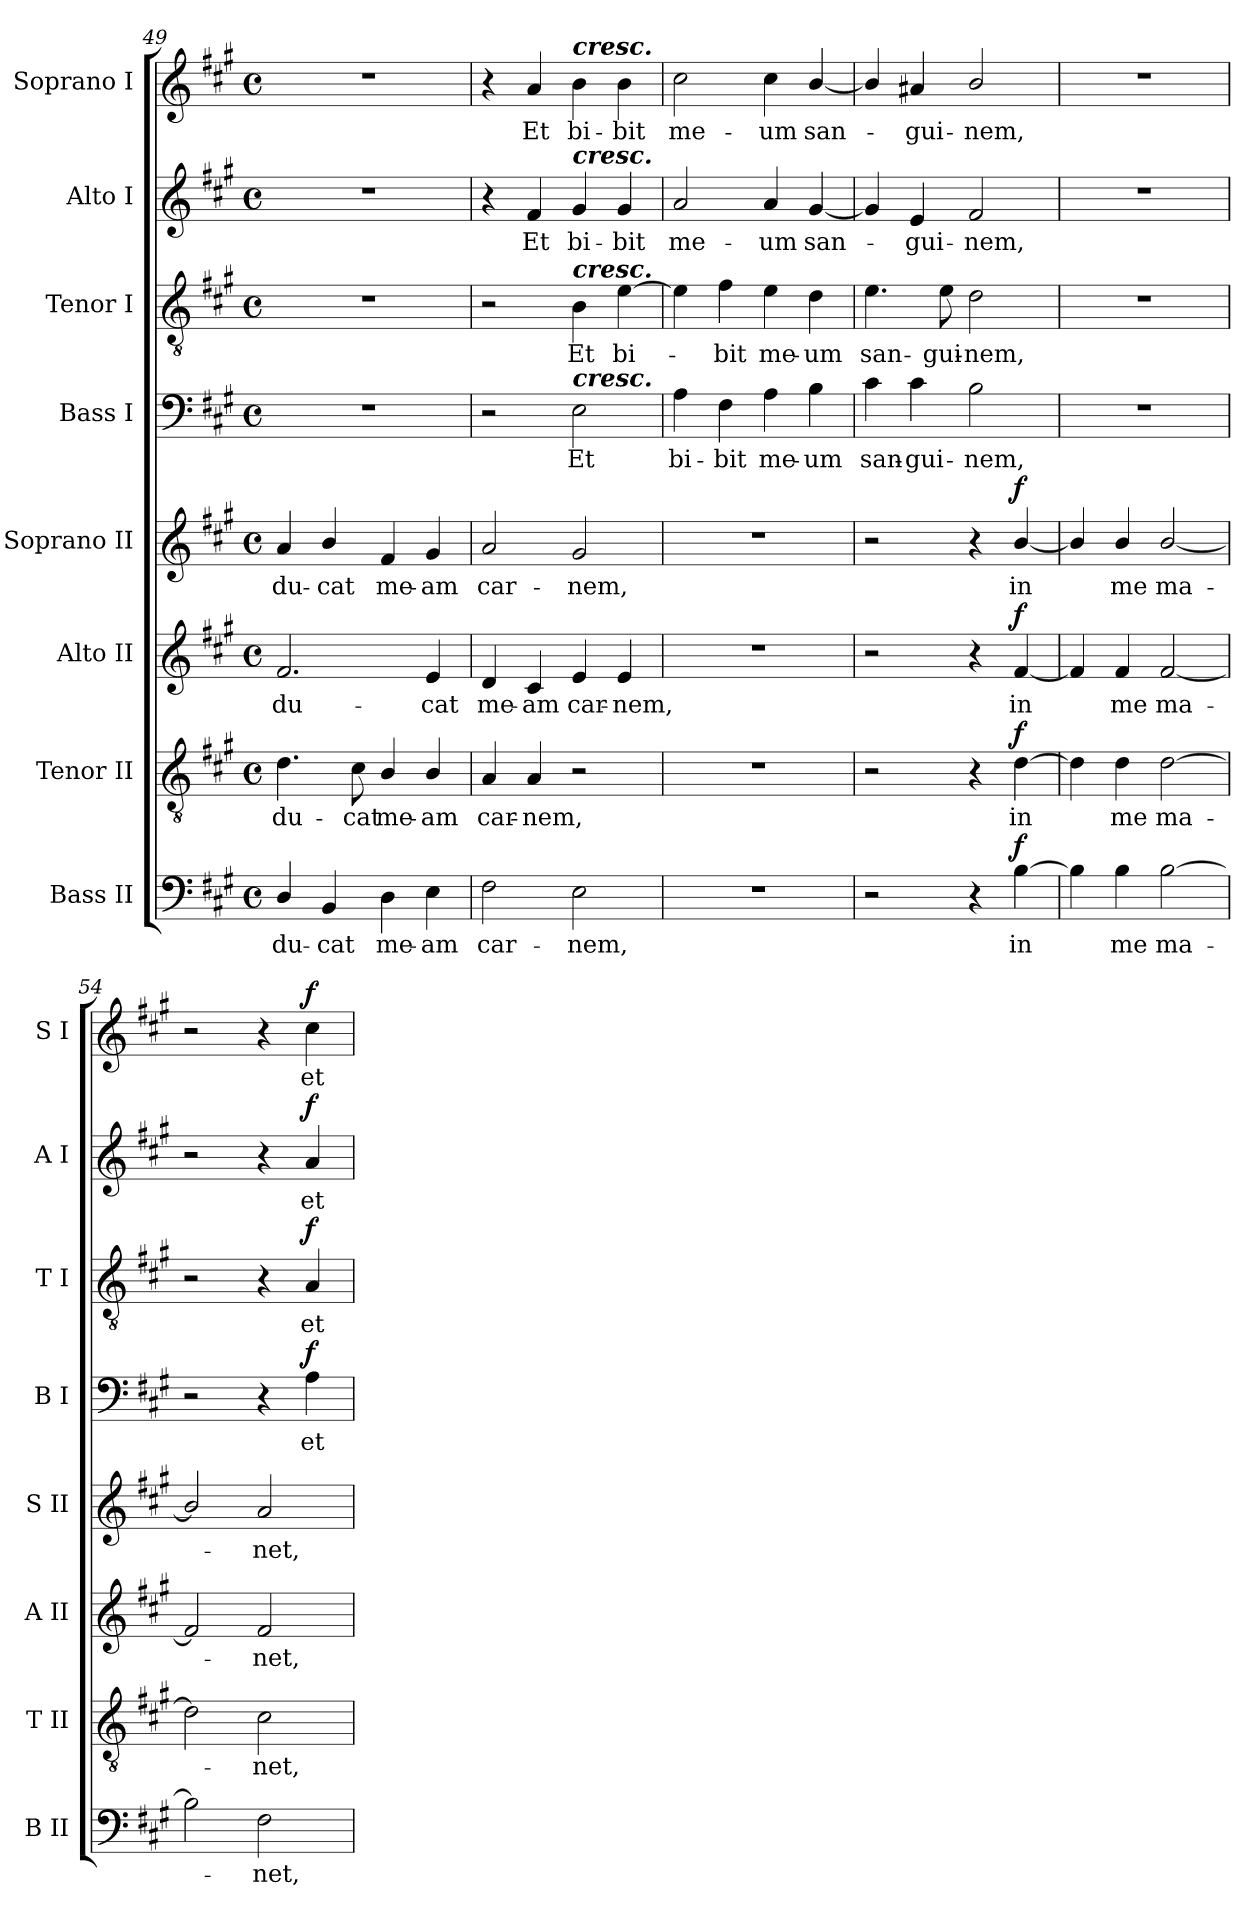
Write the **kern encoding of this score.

**kern	**text	**dynam	**kern	**text	**dynam	**kern	**text	**dynam	**kern	**text	**dynam	**kern	**text	**dynam	**kern	**text	**dynam	**kern	**text	**dynam	**kern	**text	**dynam
*part8	*part8	*part8	*part7	*part7	*part7	*part6	*part6	*part6	*part5	*part5	*part5	*part4	*part4	*part4	*part3	*part3	*part3	*part2	*part2	*part2	*part1	*part1	*part1
*staff8	*staff8	*staff8	*staff7	*staff7	*staff7	*staff6	*staff6	*staff6	*staff5	*staff5	*staff5	*staff4	*staff4	*staff4	*staff3	*staff3	*staff3	*staff2	*staff2	*staff2	*staff1	*staff1	*staff1
*I"Bass II	*	*	*I"Tenor II	*	*	*I"Alto II	*	*	*I"Soprano II	*	*	*I"Bass I	*	*	*I"Tenor I	*	*	*I"Alto I	*	*	*I"Soprano I	*	*
*I'B II	*	*	*I'T II	*	*	*I'A II	*	*	*I'S II	*	*	*I'B I	*	*	*I'T I	*	*	*I'A I	*	*	*I'S I	*	*
!!LO:LB:g=z
*clefF4	*	*	*clefGv2	*	*	*clefG2	*	*	*clefG2	*	*	*clefF4	*	*	*clefGv2	*	*	*clefG2	*	*	*clefG2	*	*
*k[f#c#g#]	*	*	*k[f#c#g#]	*	*	*k[f#c#g#]	*	*	*k[f#c#g#]	*	*	*k[f#c#g#]	*	*	*k[f#c#g#]	*	*	*k[f#c#g#]	*	*	*k[f#c#g#]	*	*
*A:	*	*	*A:	*	*	*A:	*	*	*A:	*	*	*A:	*	*	*A:	*	*	*A:	*	*	*A:	*	*
*M4/4	*	*	*M4/4	*	*	*M4/4	*	*	*M4/4	*	*	*M4/4	*	*	*M4/4	*	*	*M4/4	*	*	*M4/4	*	*
*met(c)	*	*	*met(c)	*	*	*met(c)	*	*	*met(c)	*	*	*met(c)	*	*	*met(c)	*	*	*met(c)	*	*	*met(c)	*	*
=49	=49	=49	=49	=49	=49	=49	=49	=49	=49	=49	=49	=49	=49	=49	=49	=49	=49	=49	=49	=49	=49	=49	=49
!	!LO:LY:b	!	!	!LO:LY:b	!	!	!LO:LY:b	!	!	!LO:LY:b	!	!	!	!	!	!	!	!	!	!	!	!	!
4D/	-du-	.	4.d	-du-	.	2.f#	-du-	.	4a	-du-	.	1r	.	.	1r	.	.	1r	.	.	1r	.	.
!	!LO:LY:b	!	!	!	!	!	!	!	!	!LO:LY:b	!	!	!	!	!	!	!	!	!	!	!	!	!
4BB	-cat	.	.	.	.	.	.	.	4b/	-cat	.	.	.	.	.	.	.	.	.	.	.	.	.
!	!	!	!	!LO:LY:b	!	!	!	!	!	!	!	!	!	!	!	!	!	!	!	!	!	!	!
.	.	.	8c#	-cat	.	.	.	.	.	.	.	.	.	.	.	.	.	.	.	.	.	.	.
!	!LO:LY:b	!	!	!LO:LY:b	!	!	!	!	!	!LO:LY:b	!	!	!	!	!	!	!	!	!	!	!	!	!
4D	me-	.	4B/	me-	.	.	.	.	4f#	me-	.	.	.	.	.	.	.	.	.	.	.	.	.
!	!LO:LY:b	!	!	!LO:LY:b	!	!	!LO:LY:b	!	!	!LO:LY:b	!	!	!	!	!	!	!	!	!	!	!	!	!
4E	-am	.	4B/	-am	.	4e	-cat	.	4g#	-am	.	.	.	.	.	.	.	.	.	.	.	.	.
=50	=50	=50	=50	=50	=50	=50	=50	=50	=50	=50	=50	=50	=50	=50	=50	=50	=50	=50	=50	=50	=50	=50	=50
!	!LO:LY:b	!	!	!LO:LY:b	!	!	!LO:LY:b	!	!	!LO:LY:b	!	!	!	!	!	!	!	!	!	!	!	!	!
2F#	car-	.	4A	car-	.	4d	me-	.	2a	car-	.	2r	.	.	2r	.	.	4r	.	.	4r	.	.
!	!	!	!	!LO:LY:b	!	!	!LO:LY:b	!	!	!	!	!	!	!	!	!	!	!	!LO:LY:b	!	!	!LO:LY:b	!
.	.	.	4A	-nem,	.	4c#	-am	.	.	.	.	.	.	.	.	.	.	4f#	Et	.	4a	Et	.
!	!	!	!	!	!	!	!	!	!	!	!	!	!	!	!	!	!	!	!	!	!LO:TX:a:Bi:t=cresc.	!	!
!	!	!	!	!	!	!	!	!	!	!	!	!	!	!	!	!	!	!LO:TX:a:Bi:t=cresc.	!	!	!	!	!
!	!	!	!	!	!	!	!	!	!	!	!	!	!	!	!LO:TX:a:Bi:t=cresc.	!	!	!	!	!	!	!	!
!	!	!	!	!	!	!	!	!	!	!	!	!LO:TX:a:Bi:t=cresc.	!	!	!	!	!	!	!	!	!	!	!
!	!LO:LY:b	!	!	!	!	!	!LO:LY:b	!	!	!LO:LY:b	!	!	!LO:LY:b	!	!	!LO:LY:b	!	!	!LO:LY:b	!	!	!LO:LY:b	!
2E	-nem,	.	2r	.	.	4e	car-	.	2g#	-nem,	.	2E	Et	.	4B	Et	.	4g#	bi-	.	4b	bi-	.
!	!	!	!	!	!	!	!LO:LY:b	!	!	!	!	!	!	!	!	!LO:LY:b	!	!	!LO:LY:b	!	!	!LO:LY:b	!
.	.	.	.	.	.	4e	-nem,	.	.	.	.	.	.	.	[4e	bi-	.	4g#	-bit	.	4b	-bit	.
=51	=51	=51	=51	=51	=51	=51	=51	=51	=51	=51	=51	=51	=51	=51	=51	=51	=51	=51	=51	=51	=51	=51	=51
!	!	!	!	!	!	!	!	!	!	!	!	!	!LO:LY:b	!	!	!	!	!	!LO:LY:b	!	!	!LO:LY:b	!
1r	.	.	1r	.	.	1r	.	.	1r	.	.	4A	bi-	.	4e]	.	.	2a	me-	.	2cc#	me-	.
!	!	!	!	!	!	!	!	!	!	!	!	!	!LO:LY:b	!	!	!LO:LY:b	!	!	!	!	!	!	!
.	.	.	.	.	.	.	.	.	.	.	.	4F#	-bit	.	4f#	bit	.	.	.	.	.	.	.
!	!	!	!	!	!	!	!	!	!	!	!	!	!LO:LY:b	!	!	!LO:LY:b	!	!	!LO:LY:b	!	!	!LO:LY:b	!
.	.	.	.	.	.	.	.	.	.	.	.	4A	me-	.	4e	me-	.	4a	-um	.	4cc#	-um	.
!	!	!	!	!	!	!	!	!	!	!	!	!	!LO:LY:b	!	!	!LO:LY:b	!	!	!LO:LY:b	!	!	!LO:LY:b	!
.	.	.	.	.	.	.	.	.	.	.	.	4B	-um	.	4d	-um	.	[4g#	san-	.	[4b/	san-	.
=52	=52	=52	=52	=52	=52	=52	=52	=52	=52	=52	=52	=52	=52	=52	=52	=52	=52	=52	=52	=52	=52	=52	=52
!	!	!	!	!	!	!	!	!	!	!	!	!	!LO:LY:b	!	!	!LO:LY:b	!	!	!	!	!	!	!
2r	.	.	2r	.	.	2r	.	.	2r	.	.	4c#	san-	.	4.e	san-	.	4g#]	.	.	4b/]	.	.
!	!	!	!	!	!	!	!	!	!	!	!	!	!LO:LY:b	!	!	!	!	!	!LO:LY:b	!	!	!LO:LY:b	!
.	.	.	.	.	.	.	.	.	.	.	.	4c#	-gui-	.	.	.	.	4e	gui-	.	4a#X	gui-	.
!	!	!	!	!	!	!	!	!	!	!	!	!	!	!	!	!LO:LY:b	!	!	!	!	!	!	!
.	.	.	.	.	.	.	.	.	.	.	.	.	.	.	8e	-gui-	.	.	.	.	.	.	.
!	!	!	!	!	!	!	!	!	!	!	!	!	!LO:LY:b	!	!	!LO:LY:b	!	!	!LO:LY:b	!	!	!LO:LY:b	!
4r	.	.	4r	.	.	4r	.	.	4r	.	.	2B	-nem,	.	2d	-nem,	.	2f#	-nem,	.	2b/	-nem,	.
!	!LO:LY:b	!LO:DY:b	!	!LO:LY:b	!LO:DY:b	!	!LO:LY:b	!LO:DY:b	!	!LO:LY:b	!LO:DY:b	!	!	!	!	!	!	!	!	!	!	!	!
[4B	in	f	[4d	in	f	[4f#	in	f	[4b/	in	f	.	.	.	.	.	.	.	.	.	.	.	.
=53	=53	=53	=53	=53	=53	=53	=53	=53	=53	=53	=53	=53	=53	=53	=53	=53	=53	=53	=53	=53	=53	=53	=53
4B]	.	.	4d]	.	.	4f#]	.	.	4b/]	.	.	1r	.	.	1r	.	.	1r	.	.	1r	.	.
!	!LO:LY:b	!	!	!LO:LY:b	!	!	!LO:LY:b	!	!	!LO:LY:b	!	!	!	!	!	!	!	!	!	!	!	!	!
4B	me	.	4d	me	.	4f#	me	.	4b/	me	.	.	.	.	.	.	.	.	.	.	.	.	.
!	!LO:LY:b	!	!	!LO:LY:b	!	!	!LO:LY:b	!	!	!LO:LY:b	!	!	!	!	!	!	!	!	!	!	!	!	!
[2B	ma-	.	[2d	ma-	.	[2f#	ma-	.	[2b/	ma-	.	.	.	.	.	.	.	.	.	.	.	.	.
=54	=54	=54	=54	=54	=54	=54	=54	=54	=54	=54	=54	=54	=54	=54	=54	=54	=54	=54	=54	=54	=54	=54	=54
2B]	.	.	2d]	.	.	2f#]	.	.	2b/]	.	.	2r	.	.	2r	.	.	2r	.	.	2r	.	.
!	!LO:LY:b	!	!	!LO:LY:b	!	!	!LO:LY:b	!	!	!LO:LY:b	!	!	!	!	!	!	!	!	!	!	!	!	!
2F#	net,	.	2c#	net,	.	2f#	net,	.	2a	net,	.	4r	.	.	4r	.	.	4r	.	.	4r	.	.
!	!	!	!	!	!	!	!	!	!	!	!	!	!LO:LY:b	!LO:DY:b	!	!LO:LY:b	!LO:DY:b	!	!LO:LY:b	!LO:DY:b	!	!LO:LY:b	!LO:DY:b
.	.	.	.	.	.	.	.	.	.	.	.	4A	et	f	4A	et	f	4a	et	f	4cc#	et	f
=	=	=	=	=	=	=	=	=	=	=	=	=	=	=	=	=	=	=	=	=	=	=	=
*-	*-	*-	*-	*-	*-	*-	*-	*-	*-	*-	*-	*-	*-	*-	*-	*-	*-	*-	*-	*-	*-	*-	*-
